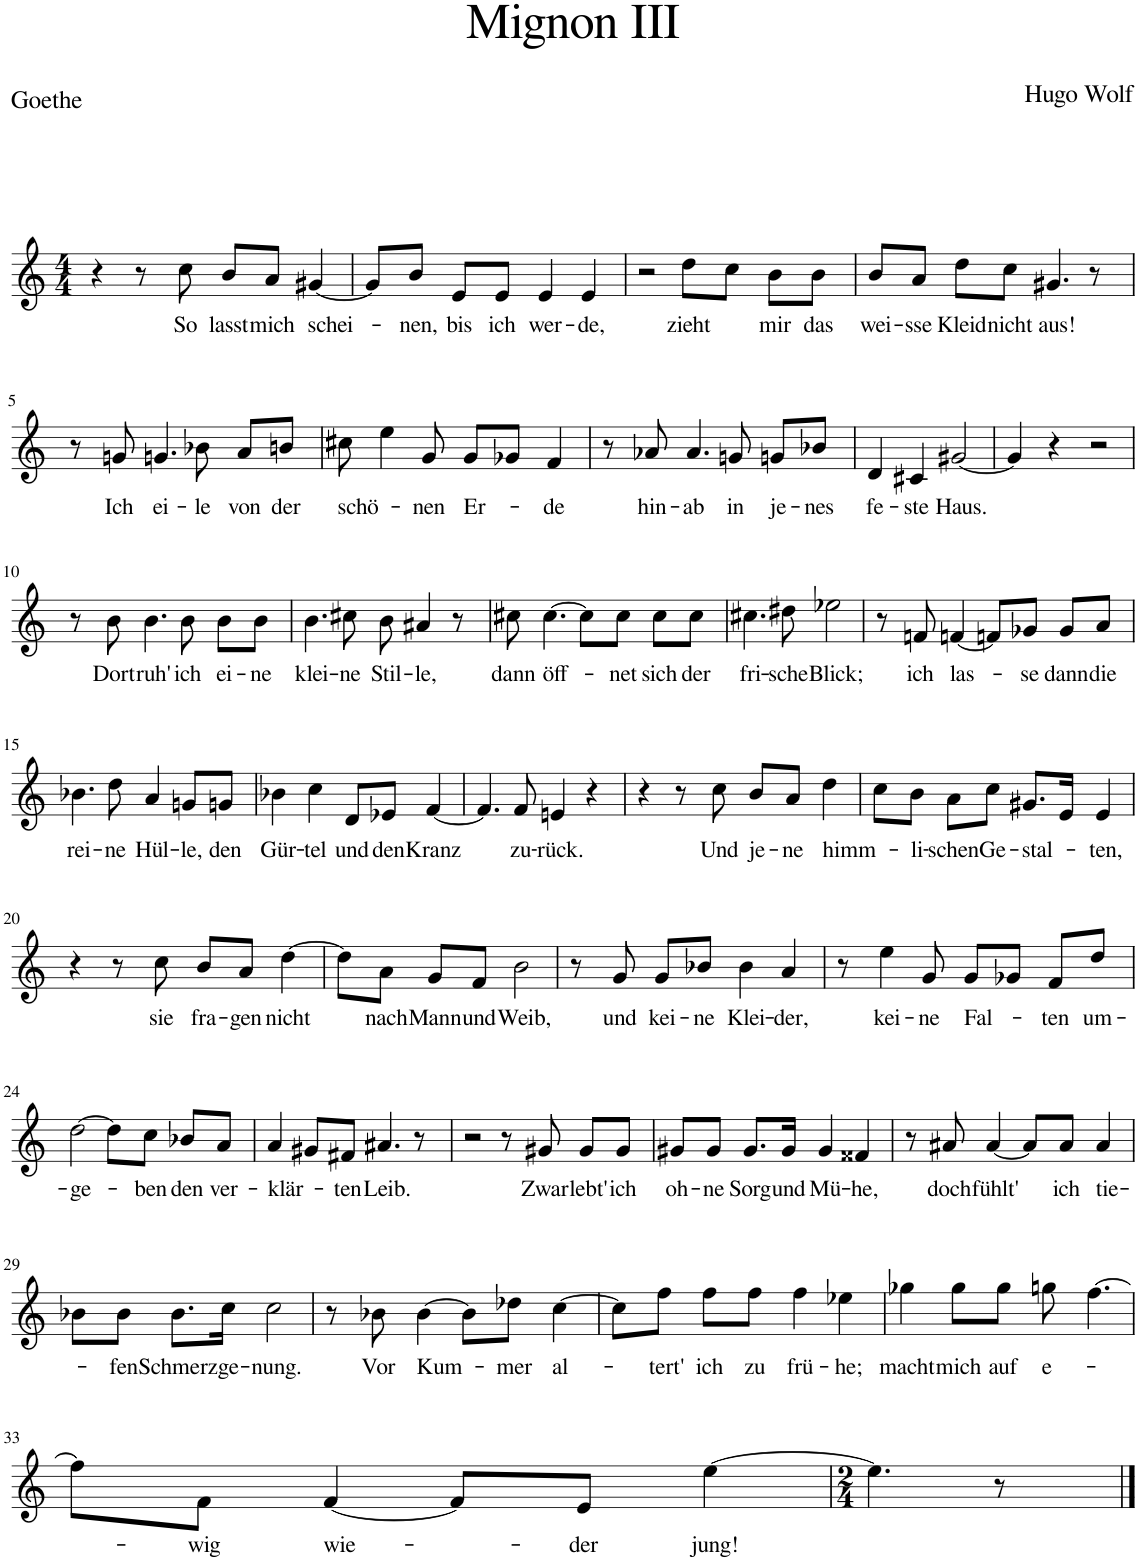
**kern	**text
*part1	*part1
*staff1	*staff1
*I"Piano	*
*I'Pno	*
*clefG2	*
*k[]	*
*M4/4	*
=1	=1
4r	.
8r	.
!	!LO:LY:b
8cc\	So
!	!LO:LY:b
8b/L	lasst
!	!LO:LY:b
8a/J	mich
!	!LO:LY:b
[4g#X/	schei-
=2	=2
8g#/L]	.
!	!LO:LY:b
8b/J	-nen,
!	!LO:LY:b
8e/L	bis
!	!LO:LY:b
8e/J	ich
!	!LO:LY:b
4e/	wer-
!	!LO:LY:b
4e/	-de,
=3	=3
2r	.
!	!LO:LY:b
8dd\L	zieht
8cc\J	.
!	!LO:LY:b
8b\L	mir
!	!LO:LY:b
8b\J	das
=4	=4
!	!LO:LY:b
8b/L	wei-
!	!LO:LY:b
8a/J	-sse
!	!LO:LY:b
8dd\L	Kleid
!	!LO:LY:b
8cc\J	nicht
!	!LO:LY:b
4.g#X/	aus!
8r	.
!!LO:LB:g=z
=5	=5
8r	.
!	!LO:LY:b
8gn/	Ich
!	!LO:LY:b
4.gn/	ei-
!	!LO:LY:b
8b-X\	-le
!	!LO:LY:b
8a/L	von
!	!LO:LY:b
8bn/J	der
=6	=6
!	!LO:LY:b
8cc#X\	schö-
4ee\	.
!	!LO:LY:b
8g/	-nen
!	!LO:LY:b
8g/L	Er-
8g-X/J	.
!	!LO:LY:b
4f/	-de
=7	=7
8r	.
!	!LO:LY:b
8a-X/	hin-
!	!LO:LY:b
4.a-/	-ab
!	!LO:LY:b
8gn/	in
!	!LO:LY:b
8gn/L	je-
!	!LO:LY:b
8b-X/J	-nes
=8	=8
!	!LO:LY:b
4d/	fe-
!	!LO:LY:b
4c#X/	-ste
!	!LO:LY:b
[2g#X/	Haus.
=9	=9
4g#/]	.
4r	.
2r	.
!!LO:LB:g=z
=10	=10
8r	.
!	!LO:LY:b
8b\	Dort
!	!LO:LY:b
4.b\	ruh'
!	!LO:LY:b
8b\	ich
!	!LO:LY:b
8b\L	ei-
!	!LO:LY:b
8b\J	-ne
=11	=11
!	!LO:LY:b
4.b\	klei-
!	!LO:LY:b
8cc#X\	-ne
!	!LO:LY:b
8b\	Stil-
!	!LO:LY:b
4a#X/	-le,
8r	.
=12	=12
!	!LO:LY:b
8cc#X\	dann
!	!LO:LY:b
[4.cc#\	öff-
8cc#\L]	.
!	!LO:LY:b
8cc#\J	-net
!	!LO:LY:b
8cc#\L	sich
!	!LO:LY:b
8cc#\J	der
=13	=13
!	!LO:LY:b
4.cc#X\	fri-
!	!LO:LY:b
8dd#X\	-sche
!	!LO:LY:b
2ee-X\	Blick;
=14	=14
8r	.
!	!LO:LY:b
8fn/	ich
!	!LO:LY:b
[4fn/	las-
8fn/L]	.
!	!LO:LY:b
8g-X/J	-se
!	!LO:LY:b
8g-/L	dann
!	!LO:LY:b
8a/J	die
!!LO:LB:g=z
=15	=15
!	!LO:LY:b
4.b-X\	rei-
!	!LO:LY:b
8dd\	-ne
!	!LO:LY:b
4a/	Hül-
!	!LO:LY:b
8gn/L	-le,
!	!LO:LY:b
8gn/J	den
=16	=16
!	!LO:LY:b
4b-X\	Gür-
!	!LO:LY:b
4cc\	-tel
!	!LO:LY:b
8d/L	und
!	!LO:LY:b
8e-X/J	den
!	!LO:LY:b
[4f/	Kranz
=17	=17
4.f/]	.
!	!LO:LY:b
8f/	zu-
!	!LO:LY:b
4en/	-rück.
4r	.
=18	=18
4r	.
8r	.
!	!LO:LY:b
8cc\	Und
!	!LO:LY:b
8b/L	je-
!	!LO:LY:b
8a/J	-ne
!	!LO:LY:b
4dd\	himm-
=19	=19
8cc\L	.
!	!LO:LY:b
8b\J	-li-
!	!LO:LY:b
8a\L	-schen
!	!LO:LY:b
8cc\J	Ge-
!	!LO:LY:b
8.g#X/L	-stal-
16e/Jk	.
!	!LO:LY:b
4e/	-ten,
!!LO:LB:g=z
=20	=20
4r	.
8r	.
!	!LO:LY:b
8cc\	sie
!	!LO:LY:b
8b/L	fra-
!	!LO:LY:b
8a/J	-gen
!	!LO:LY:b
[4dd\	nicht
=21	=21
8dd\L]	.
!	!LO:LY:b
8a\J	nach
!	!LO:LY:b
8g/L	Mann
!	!LO:LY:b
8f/J	und
!	!LO:LY:b
2b\	Weib,
=22	=22
8r	.
!	!LO:LY:b
8g/	und
!	!LO:LY:b
8g/L	kei-
!	!LO:LY:b
8b-X/J	-ne
!	!LO:LY:b
4b-\	Klei-
!	!LO:LY:b
4a/	-der,
=23	=23
8r	.
!	!LO:LY:b
4ee\	kei-
!	!LO:LY:b
8g/	-ne
!	!LO:LY:b
8g/L	Fal-
8g-X/J	.
!	!LO:LY:b
8f/L	-ten
!	!LO:LY:b
8dd/J	um-
!!LO:LB:g=z
=24	=24
!	!LO:LY:b
[2dd\	-ge-
8dd\L]	.
!	!LO:LY:b
8cc\J	-ben
!	!LO:LY:b
8b-X/L	den
!	!LO:LY:b
8a/J	ver-
=25	=25
!	!LO:LY:b
4a/	-klär-
8g#X/L	.
!	!LO:LY:b
8f#X/J	-ten
!	!LO:LY:b
4.a#X/	Leib.
8r	.
=26	=26
2r	.
8r	.
!	!LO:LY:b
8g#X/	Zwar
!	!LO:LY:b
8g#/L	lebt'
!	!LO:LY:b
8g#/J	ich
=27	=27
!	!LO:LY:b
8g#X/L	oh-
!	!LO:LY:b
8g#/J	-ne
!	!LO:LY:b
8.g#/L	Sorg
!	!LO:LY:b
16g#/Jk	und
!	!LO:LY:b
4g#/	Mü-
!	!LO:LY:b
4f##X/	-he,
=28	=28
8r	.
!	!LO:LY:b
8a#X/	doch
!	!LO:LY:b
[4a#/	fühlt'
8a#/L]	.
!	!LO:LY:b
8a#/J	ich
!	!LO:LY:b
4a#/	tie-
!!LO:LB:g=z
=29	=29
8b-X\L	.
!	!LO:LY:b
8b-\J	-fen
!	!LO:LY:b
8.b-\L	Schmerz
!	!LO:LY:b
16cc\Jk	ge-
!	!LO:LY:b
2cc\	-nung.
=30	=30
8r	.
!	!LO:LY:b
8b-X\	Vor
!	!LO:LY:b
[4b-\	Kum-
8b-\L]	.
!	!LO:LY:b
8dd-X\J	-mer
!	!LO:LY:b
[4cc\	al-
=31	=31
8cc\L]	.
!	!LO:LY:b
8ff\J	-tert'
!	!LO:LY:b
8ff\L	ich
!	!LO:LY:b
8ff\J	zu
!	!LO:LY:b
4ff\	frü-
!	!LO:LY:b
4ee-X\	-he;
=32	=32
!	!LO:LY:b
4gg-X\	macht
!	!LO:LY:b
8gg-\L	mich
!	!LO:LY:b
8gg-\J	auf
!	!LO:LY:b
8ggn\	e-
[4.ff\	.
!!LO:LB:g=z
=33	=33
8ff\L]	.
!	!LO:LY:b
8f\J	-wig
!	!LO:LY:b
[4f/	wie-
8f/L]	.
!	!LO:LY:b
8e/J	-der
!	!LO:LY:b
[4ee\	jung!
=34	=34
*M2/4	*
4.ee\]	.
8r	.
==	==
*-	*-
